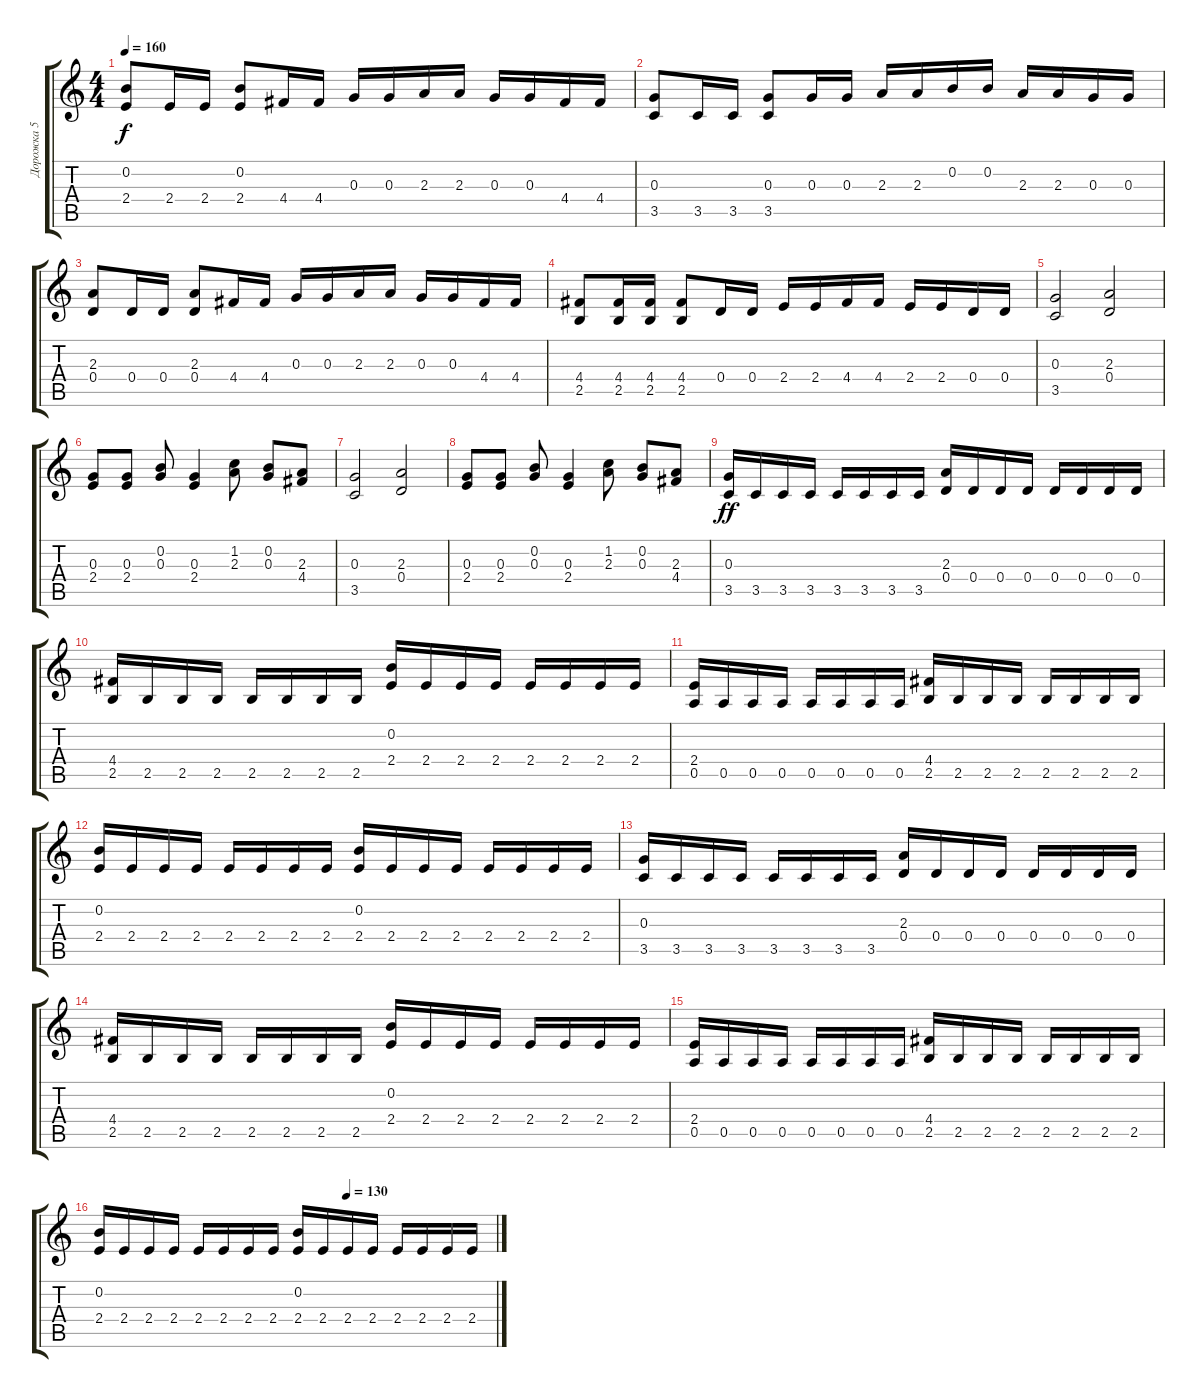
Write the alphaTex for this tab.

\track ("Дорожка 5" "Дорожка 5") {instrument distortionguitar}
\staff {score tabs}
\tuning (E4 B3 G3 D3 A2 E2) {hide}
\ts (4 4)
\tempo 160
\clef g2
\ks c
(0.2 2.4).8{dy f} 2.4.16 2.4.16 (0.2 2.4).8 4.4.16 4.4.16 0.3.16 0.3.16 2.3.16 2.3.16 0.3.16 0.3.16 4.4.16 4.4.16 |
(0.3 3.5).8 3.5.16 3.5.16 (0.3 3.5).8 0.3.16 0.3.16 2.3.16 2.3.16 0.2.16 0.2.16 2.3.16 2.3.16 0.3.16 0.3.16 |
(2.3 0.4).8 0.4.16 0.4.16 (2.3 0.4).8 4.4.16 4.4.16 0.3.16 0.3.16 2.3.16 2.3.16 0.3.16 0.3.16 4.4.16 4.4.16 |
(4.4 2.5).8 (4.4 2.5).16 (4.4 2.5).16 (4.4 2.5).8 0.4.16 0.4.16 2.4.16 2.4.16 4.4.16 4.4.16 2.4.16 2.4.16 0.4.16 0.4.16 |
(0.3 3.5).2 (2.3 0.4).2 |
(0.3 2.4).8 (0.3 2.4).8 (0.2 0.3).8 (0.3 2.4).4 (1.2 2.3).8 (0.2 0.3).8 (2.3 4.4).8 |
(0.3 3.5).2 (2.3 0.4).2 |
(0.3 2.4).8 (0.3 2.4).8 (0.2 0.3).8 (0.3 2.4).4 (1.2 2.3).8 (0.2 0.3).8 (2.3 4.4).8 |
(0.3 3.5).16{dy ff} 3.5.16 3.5.16 3.5.16 3.5.16 3.5.16 3.5.16 3.5.16 (2.3 0.4).16 0.4.16 0.4.16 0.4.16 0.4.16 0.4.16 0.4.16 0.4.16 |
(4.4 2.5).16 2.5.16 2.5.16 2.5.16 2.5.16 2.5.16 2.5.16 2.5.16 (0.2 2.4).16 2.4.16 2.4.16 2.4.16 2.4.16 2.4.16 2.4.16 2.4.16 |
(2.4 0.5).16 0.5.16 0.5.16 0.5.16 0.5.16 0.5.16 0.5.16 0.5.16 (4.4 2.5).16 2.5.16 2.5.16 2.5.16 2.5.16 2.5.16 2.5.16 2.5.16 |
(0.2 2.4).16 2.4.16 2.4.16 2.4.16 2.4.16 2.4.16 2.4.16 2.4.16 (0.2 2.4).16 2.4.16 2.4.16 2.4.16 2.4.16 2.4.16 2.4.16 2.4.16 |
(0.3 3.5).16 3.5.16 3.5.16 3.5.16 3.5.16 3.5.16 3.5.16 3.5.16 (2.3 0.4).16 0.4.16 0.4.16 0.4.16 0.4.16 0.4.16 0.4.16 0.4.16 |
(4.4 2.5).16 2.5.16 2.5.16 2.5.16 2.5.16 2.5.16 2.5.16 2.5.16 (0.2 2.4).16 2.4.16 2.4.16 2.4.16 2.4.16 2.4.16 2.4.16 2.4.16 |
(2.4 0.5).16 0.5.16 0.5.16 0.5.16 0.5.16 0.5.16 0.5.16 0.5.16 (4.4 2.5).16 2.5.16 2.5.16 2.5.16 2.5.16 2.5.16 2.5.16 2.5.16 |
\tempo (130 0.625)
(0.2 2.4).16 2.4.16 2.4.16 2.4.16 2.4.16 2.4.16 2.4.16 2.4.16 (0.2 2.4).16 2.4.16 2.4.16 2.4.16 2.4.16 2.4.16 2.4.16 2.4.16
